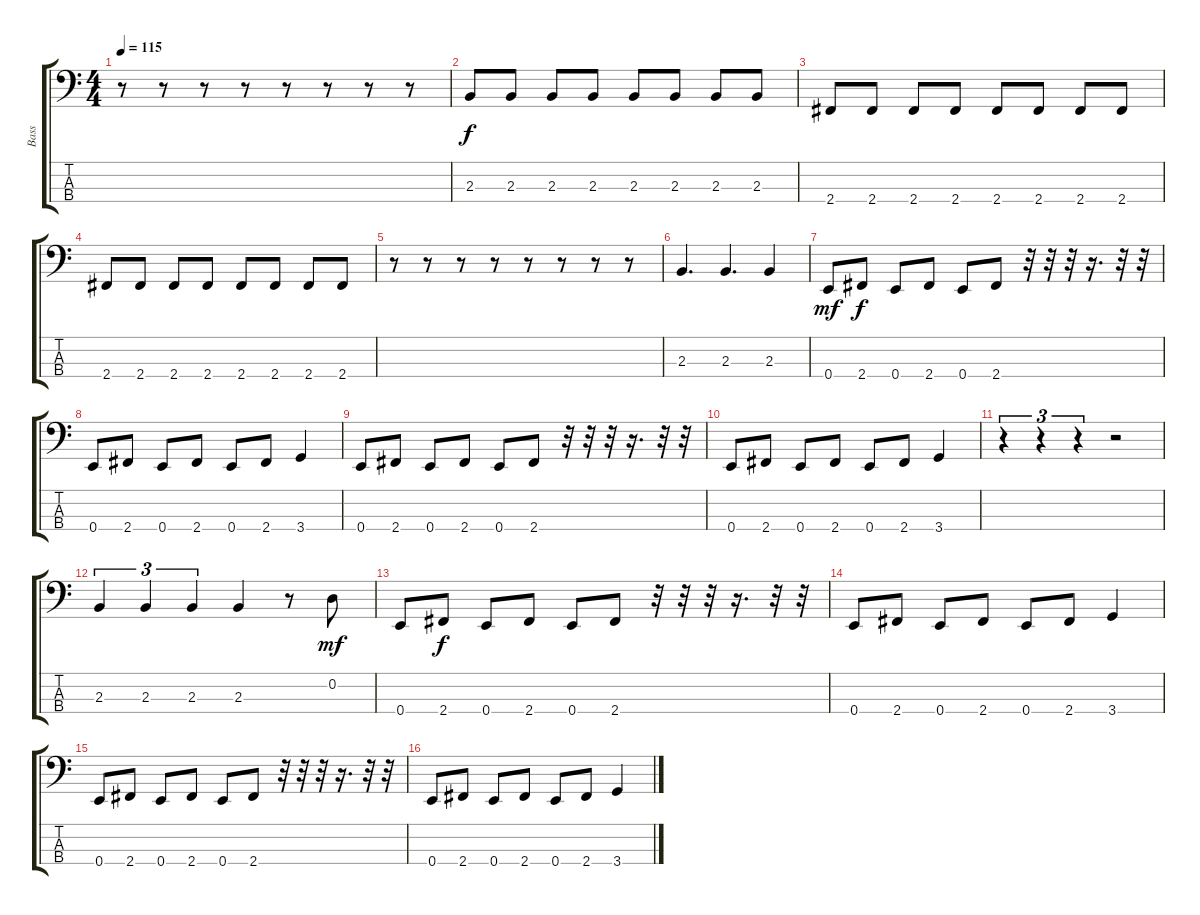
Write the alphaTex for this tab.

\track ("Bass" "Bass") {instrument electricbassfinger}
\staff {score tabs}
\tuning (G2 D2 A1 E1) {hide}
\ts (4 4)
\tempo 115
\clef f4
\ks c
r.8{dy mf} r.8 r.8 r.8 r.8 r.8 r.8 r.8 |
2.3.8{dy f} 2.3.8 2.3.8 2.3.8 2.3.8 2.3.8 2.3.8 2.3.8 |
2.4.8 2.4.8 2.4.8 2.4.8 2.4.8 2.4.8 2.4.8 2.4.8 |
2.4.8 2.4.8 2.4.8 2.4.8 2.4.8 2.4.8 2.4.8 2.4.8 |
r.8 r.8 r.8 r.8 r.8 r.8 r.8 r.8 |
2.3.4{d} 2.3.4{d} 2.3.4 |
0.4.8{dy mf} 2.4.8{dy f} 0.4.8 2.4.8 0.4.8 2.4.8 r.32 r.32 r.32 r.16{d} r.32 r.32 |
0.4.8 2.4.8 0.4.8 2.4.8 0.4.8 2.4.8 3.4.4 |
0.4.8 2.4.8 0.4.8 2.4.8 0.4.8 2.4.8 r.32 r.32 r.32 r.16{d} r.32 r.32 |
0.4.8 2.4.8 0.4.8 2.4.8 0.4.8 2.4.8 3.4.4 |
r.4{tu (3 2)} r.4{tu (3 2)} r.4{tu (3 2)} r.2 |
2.3.4{tu (3 2)} 2.3.4{tu (3 2)} 2.3.4{tu (3 2)} 2.3.4 r.8 0.2.8{dy mf} |
0.4.8 2.4.8{dy f} 0.4.8 2.4.8 0.4.8 2.4.8 r.32 r.32 r.32 r.16{d} r.32 r.32 |
0.4.8 2.4.8 0.4.8 2.4.8 0.4.8 2.4.8 3.4.4 |
0.4.8 2.4.8 0.4.8 2.4.8 0.4.8 2.4.8 r.32 r.32 r.32 r.16{d} r.32 r.32 |
0.4.8 2.4.8 0.4.8 2.4.8 0.4.8 2.4.8 3.4.4
